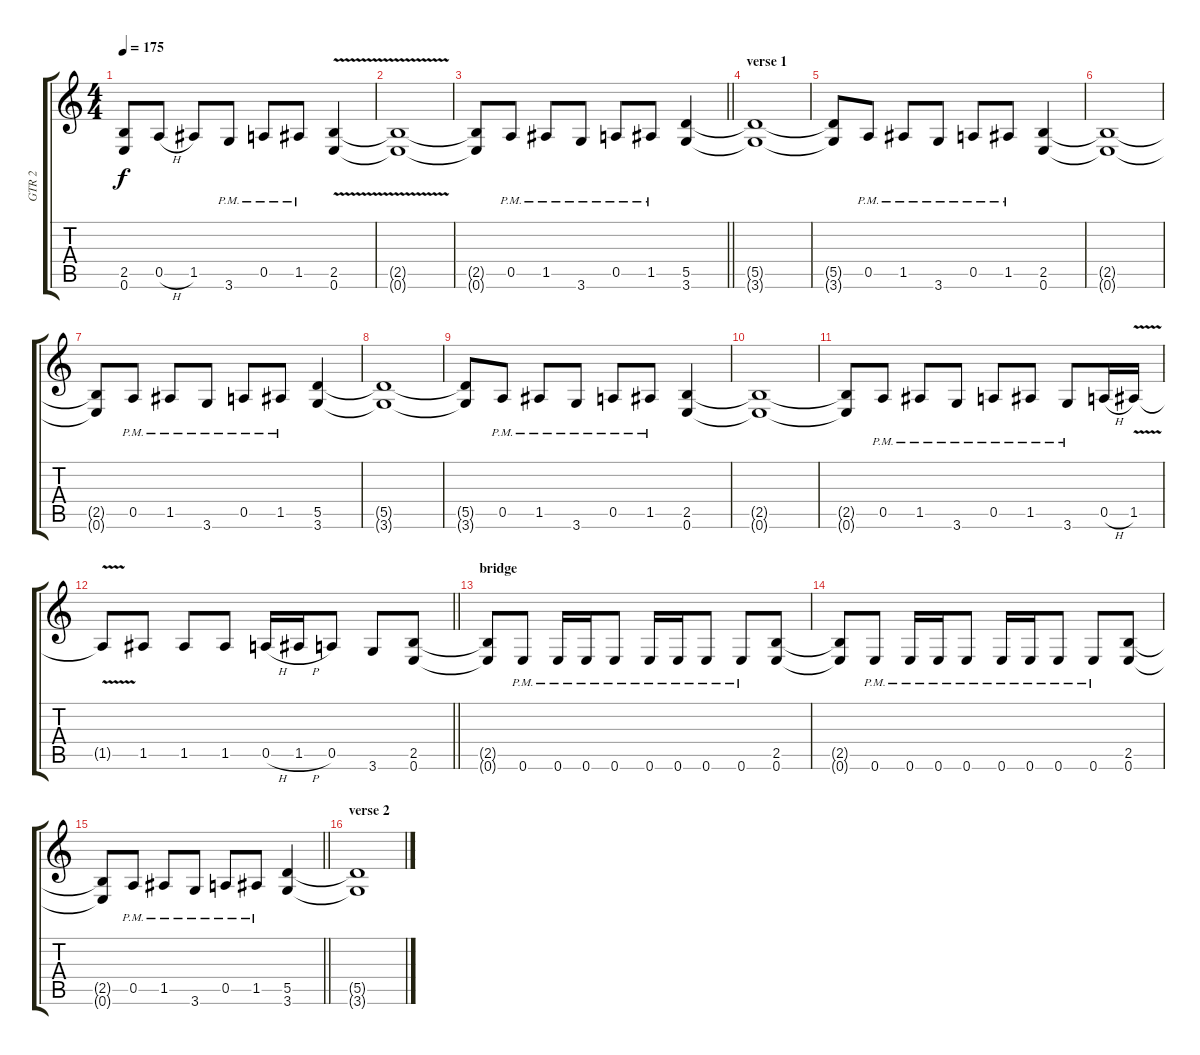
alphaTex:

\track ("GTR 2" "GTR 2") {instrument distortionguitar}
\staff {score tabs}
\tuning (E4 B3 G3 D3 A2 E2) {hide}
\ts (4 4)
\tempo 175
\clef g2
\ks c
(2.5{t} 0.6{t}).8{dy f} 0.5{h}.8 1.5.8 3.6{pm}.8 0.5{pm}.8 1.5{pm}.8 (2.5 0.6{v}).4 |
(2.5{t} 0.6{t}).1 |
\barLineRight lightlight
(2.5{t} 0.6{t}).8 0.5{pm}.8 1.5{pm}.8 3.6{pm}.8 0.5{pm}.8 1.5{pm}.8 (5.5 3.6).4 |
\section ("" "verse 1")
(5.5{t} 3.6{t}).1 |
(5.5{t} 3.6{t}).8 0.5{pm}.8 1.5{pm}.8 3.6{pm}.8 0.5{pm}.8 1.5{pm}.8 (2.5 0.6).4 |
(2.5{t} 0.6{t}).1 |
(2.5{t} 0.6{t}).8 0.5{pm}.8 1.5{pm}.8 3.6{pm}.8 0.5{pm}.8 1.5{pm}.8 (5.5 3.6).4 |
(5.5{t} 3.6{t}).1 |
(5.5{t} 3.6{t}).8 0.5{pm}.8 1.5{pm}.8 3.6{pm}.8 0.5{pm}.8 1.5{pm}.8 (2.5 0.6).4 |
(2.5{t} 0.6{t}).1 |
(2.5{t} 0.6{t}).8 0.5{pm}.8 1.5{pm}.8 3.6{pm}.8 0.5{pm}.8 1.5{pm}.8 3.6{pm}.8 0.5{h}.16 1.5{v}.16 |
\barLineRight lightlight
1.5{t}.8 1.5.8 1.5.8 1.5.8 0.5{h}.16 1.5{h}.16 0.5.8 3.6.8 (2.5 0.6).8 |
\section ("" "bridge")
(2.5{t} 0.6{t}).8 0.6{pm}.8 0.6{pm}.16 0.6{pm}.16 0.6{pm}.8 0.6{pm}.16 0.6{pm}.16 0.6{pm}.8 0.6{pm}.8 (2.5 0.6).8 |
(2.5{t} 0.6{t}).8 0.6{pm}.8 0.6{pm}.16 0.6{pm}.16 0.6{pm}.8 0.6{pm}.16 0.6{pm}.16 0.6{pm}.8 0.6{pm}.8 (2.5 0.6).8 |
\barLineRight lightlight
(2.5{t} 0.6{t}).8 0.5{pm}.8 1.5{pm}.8 3.6{pm}.8 0.5{pm}.8 1.5{pm}.8 (5.5 3.6).4 |
\section ("" "verse 2")
(5.5{t} 3.6{t}).1
